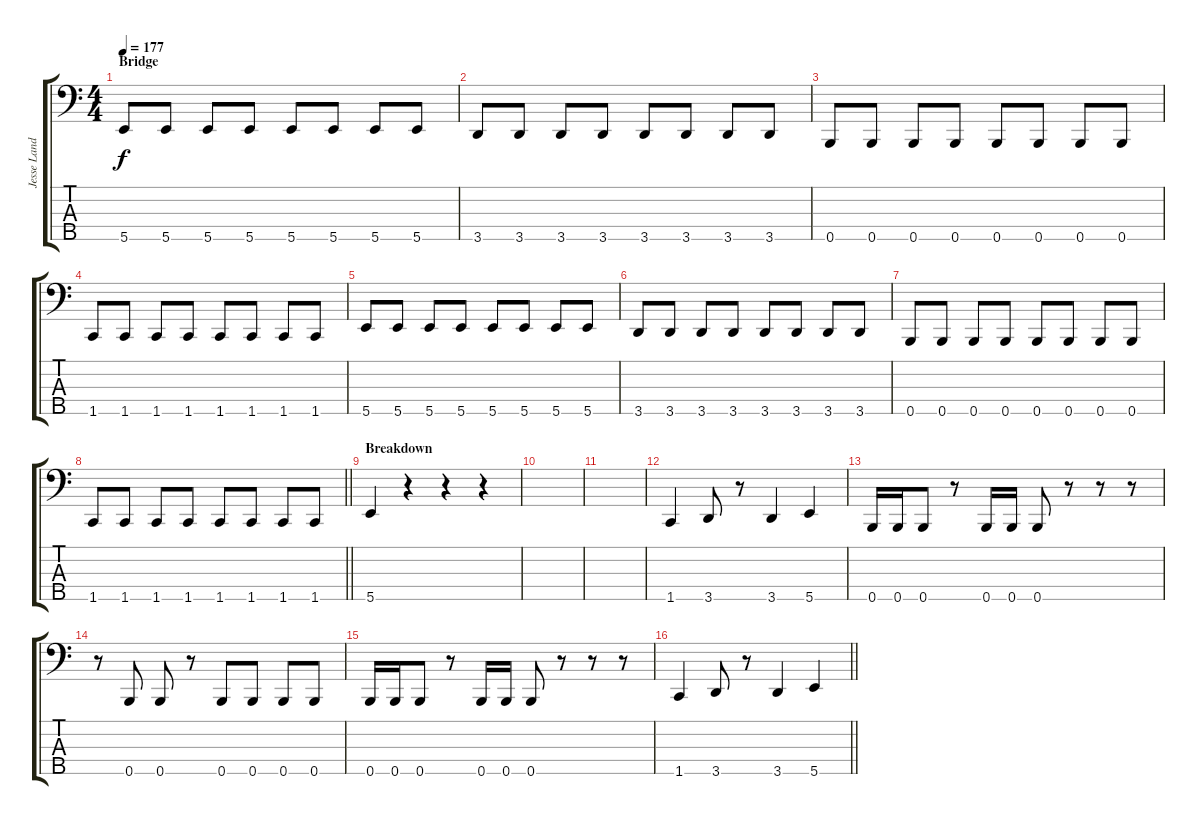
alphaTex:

\track ("Jesse Landry (Bass)" "Jesse Land") {instrument electricbassfinger}
\staff {score tabs}
\tuning (G2 D2 A1 E1 B0) {hide}
\ts (4 4)
\section ("" "Bridge")
\tempo 177
\clef f4
\ks c
5.5.8{dy f} 5.5.8 5.5.8 5.5.8 5.5.8 5.5.8 5.5.8 5.5.8 |
3.5.8 3.5.8 3.5.8 3.5.8 3.5.8 3.5.8 3.5.8 3.5.8 |
0.5.8 0.5.8 0.5.8 0.5.8 0.5.8 0.5.8 0.5.8 0.5.8 |
1.5.8 1.5.8 1.5.8 1.5.8 1.5.8 1.5.8 1.5.8 1.5.8 |
5.5.8 5.5.8 5.5.8 5.5.8 5.5.8 5.5.8 5.5.8 5.5.8 |
3.5.8 3.5.8 3.5.8 3.5.8 3.5.8 3.5.8 3.5.8 3.5.8 |
0.5.8 0.5.8 0.5.8 0.5.8 0.5.8 0.5.8 0.5.8 0.5.8 |
\barLineRight lightlight
1.5.8 1.5.8 1.5.8 1.5.8 1.5.8 1.5.8 1.5.8 1.5.8 |
\section ("" "Breakdown")
5.5.4 r.4 r.4 r.4 |
|
|
1.5.4 3.5.8 r.8 3.5.4 5.5.4 |
0.5.16 0.5.16 0.5.8 r.8 0.5.16 0.5.16 0.5.8 r.8 r.8 r.8 |
r.8 0.5.8 0.5.8 r.8 0.5.8 0.5.8 0.5.8 0.5.8 |
0.5.16 0.5.16 0.5.8 r.8 0.5.16 0.5.16 0.5.8 r.8 r.8 r.8 |
\barLineRight lightlight
1.5.4 3.5.8 r.8 3.5.4 5.5.4
